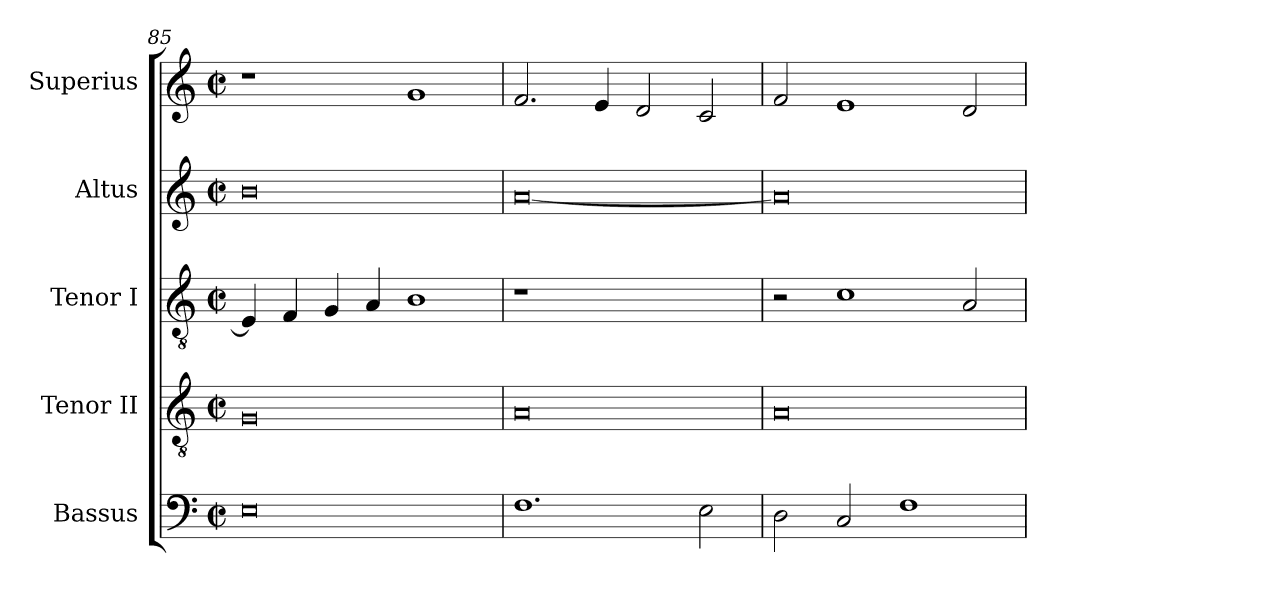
**kern	**kern	**kern	**kern	**kern
*part5	*part4	*part3	*part2	*part1
*staff5	*staff4	*staff3	*staff2	*staff1
*I"Bassus	*I"Tenor II	*I"Tenor I	*I"Altus	*I"Superius
*I'B.	*	*	*	*I'S.
*clefF4	*clefGv2	*clefGv2	*clefG2	*clefG2
*	*ITrd7c12	*ITrd7c12	*	*
*k[]	*k[]	*k[]	*k[]	*k[]
*C:	*C:	*C:	*C:	*C:
*M2/2	*M2/2	*M2/2	*M2/2	*M2/2
*met(c|)	*met(c|)	*met(c|)	*met(c|)	*met(c|)
=85	=85	=85	=85	=85
0Ei	0GGi	4EEi/]	0bi	1r
.	.	4FFi/	.	.
.	.	4GGi/	.	.
.	.	4AAi/	.	.
.	.	1BBi	.	1gi
!!LO:LB:g=z
=86	=86	=86	=86	=86
!	!	!LO:N:vis=1	!	!
1.Fi	0AAi	1r	[<0ai	2.fi/
.	.	.	.	4ei/
.	.	1ryy	.	2di/
2Ei\	.	.	.	2ci/
=87	=87	=87	=87	=87
2Di\	0AAi	2r	0ai]	2fi/
2Ci/	.	1Ci	.	1ei
1Fi	.	.	.	.
.	.	2AAi/	.	2di/
=	=	=	=	=
*-	*-	*-	*-	*-
